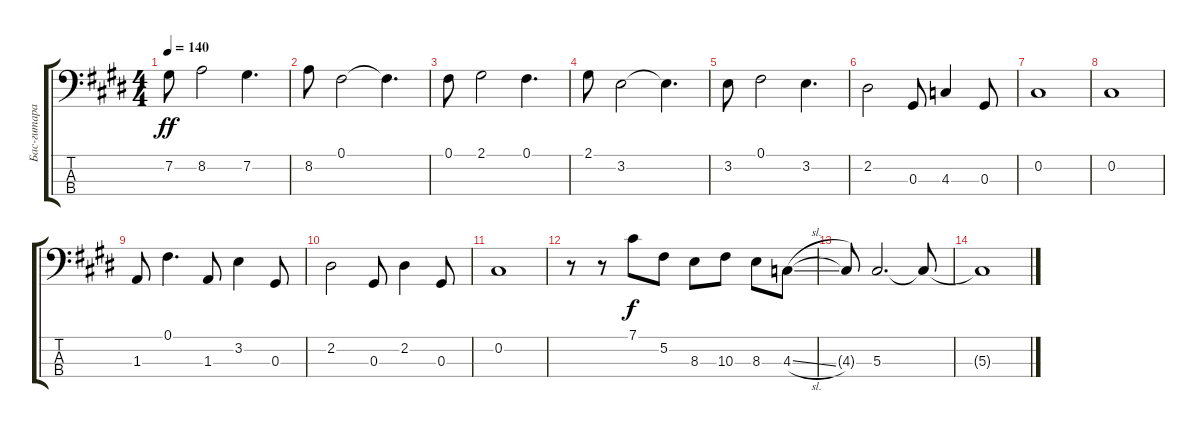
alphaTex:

\track ("Бас-гитара" "Бас-гитара") {instrument electricbassfinger}
\staff {score tabs}
\tuning (Gb2 Db2 Ab1 C1) {hide}
\ts (4 4)
\tempo 140
\clef f4
\ks c#minor
7.2.8{dy ff} 8.2.2 7.2.4{d} |
8.2.8 0.1.2 0.1{t}.4{d} |
0.1.8 2.1.2 0.1.4{d} |
2.1.8 3.2.2 3.2{t}.4{d} |
3.2.8 0.1.2 3.2.4{d} |
2.2.2 0.3.8 4.3.4 0.3.8 |
0.2.1 |
0.2.1 |
1.3.8 0.1.4{d} 1.3.8 3.2.4 0.3.8 |
2.2.2 0.3.8 2.2.4 0.3.8 |
0.2.1 |
r.8 r.8 7.1.8{dy f} 5.2.8 8.3.8 10.3.8 8.3.8 4.3{sl}.8 |
4.3{t}.8 5.3.2{d} 5.3{t}.8 |
5.3{t}.1
